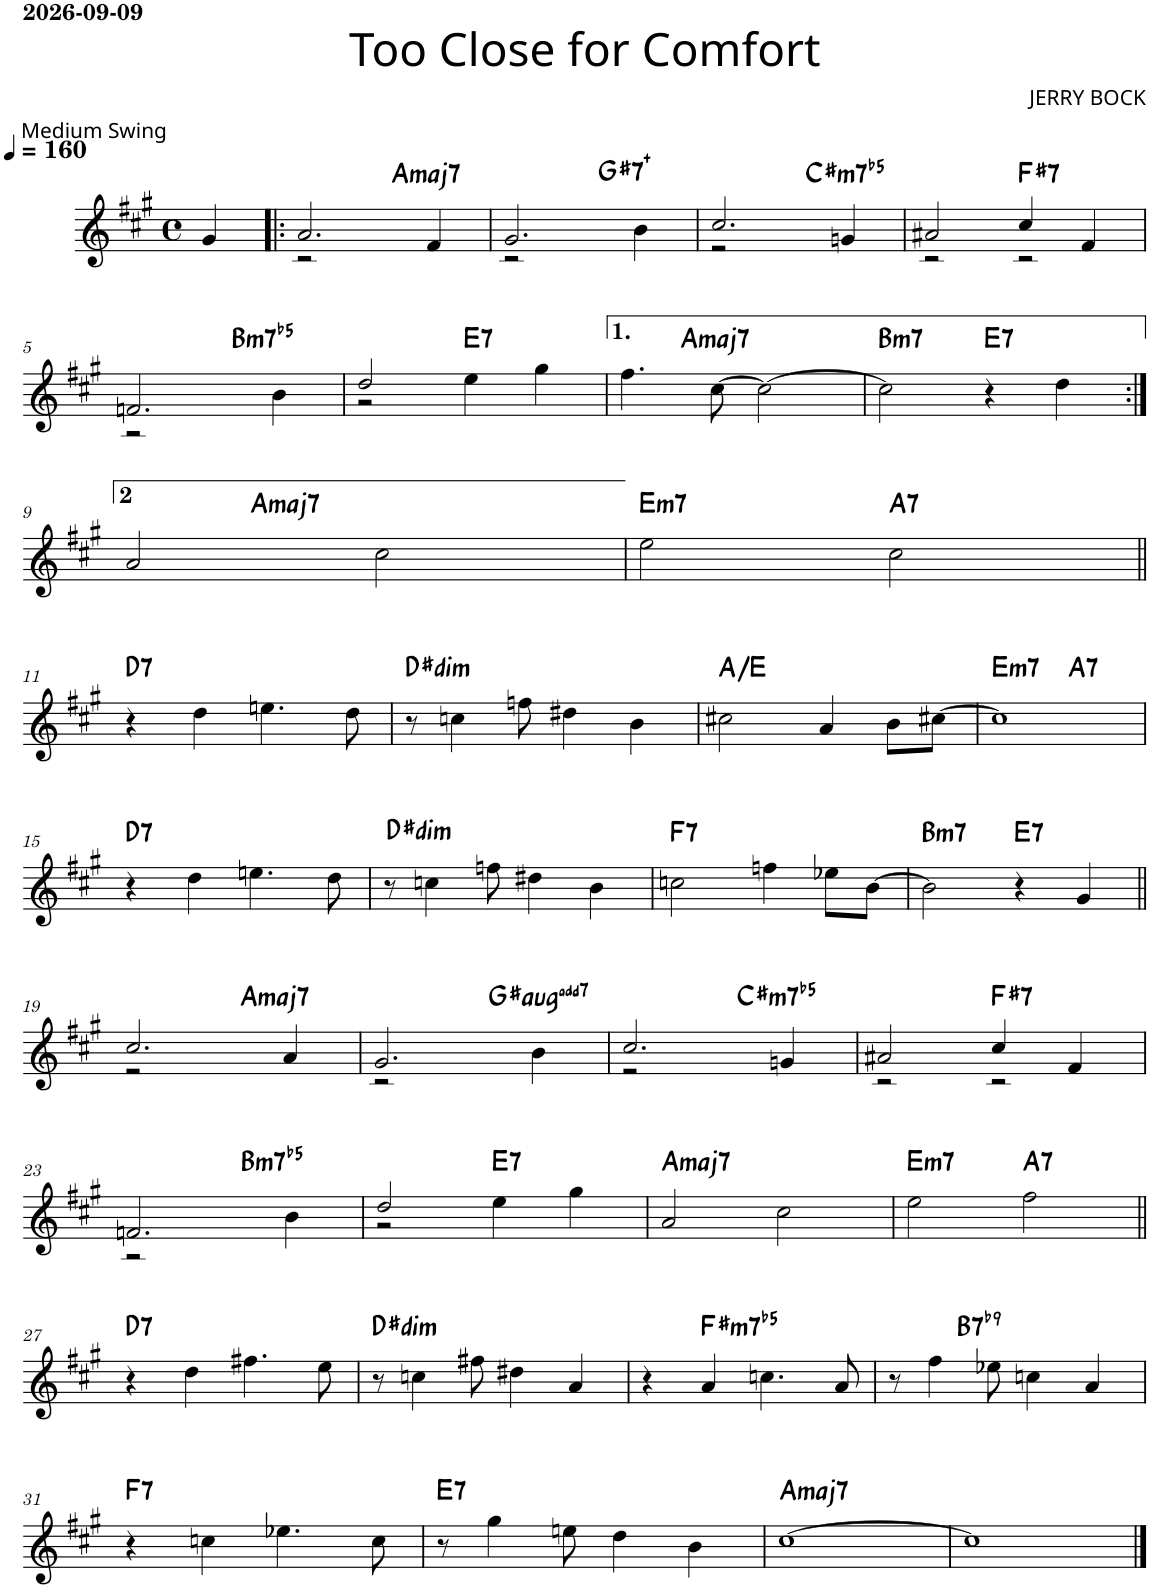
**kern	**harte
*part1	*part1
*staff1	*
*I"Bari Sax	*
*I'Bar Sax	*
*clefG2	*
*Trd12c21	*
*k[f#c#g#]	*
*A:	*
*M4/4	*
*met(c)	*
=	=
4g#/	.
=1!|:	=1!|:
*^	*
2.a/	2r	.
!	!	!LO:H:kt=maj7
.	2ryy	A:maj7
4f#/	.	.
=2	=2	=2
2.g#/	2r	.
!	!	!LO:H:kt=7+
.	2ryy	G#:aug(b7)
4b\	.	.
=3	=3	=3
2.cc#/	2r	.
!	!	!LO:H:kt=m7b5
.	2ryy	C#:hdim7
4gn/	.	.
=4	=4	=4
2a#X/	2r	.
!	!	!LO:H:kt=7
4cc#/	2r	F#:7
4f#/	.	.
!!LO:LB:g=z	!!
=5	=5	=5
2.fn/	2r	.
!	!	!LO:H:kt=m7b5
.	2ryy	B:hdim7
4b\	.	.
=6	=6	=6
2dd/	2r	.
!	!	!LO:H:kt=7
4ee\	2ryy	E:7
4gg#\	.	.
=7	=7	=7
4.ff#\	4ryy	.
!	!	!LO:H:kt=maj7
.	2.ryy	A:maj7
[8cc#\	.	.
2cc#\_	.	.
=8	=8	=8
!	!	!LO:H:kt=m7
*v	*v	*
2cc#\]	B:min7
!	!LO:H:kt=7
4r	E:7
4dd\	.
!!LO:LB:g=z
=9:|!	=9:|!
*^	*
2a/	4ryy	.
!	!	!LO:H:kt=maj7
.	2.ryy	A:maj7
2cc#\	.	.
=10	=10	=10
!	!	!LO:H:kt=m7
*v	*v	*
2ee\	E:min7
!	!LO:H:kt=7
2cc#\	A:7
!!LO:LB:g=z
=11||	=11||
!	!LO:H:kt=7
4r	D:7
4dd\	.
4.een\	.
8dd\	.
=12	=12
!	!LO:H:kt=dim
8r	D#:dim
4ccn\	.
8ffn\	.
4dd#X\	.
4b\	.
=13	=13
2cc#X\	A:maj/5
4a/	.
8b\L	.
[8cc#X\J	.
=14	=14
!	!LO:H:kt=m7
*^	*
1cc#]	2ryy	E:min7
!	!	!LO:H:kt=7
.	2ryy	A:7
!!LO:LB:g=z	!!
=15	=15	=15
!	!	!LO:H:kt=7
*v	*v	*
4r	D:7
4dd\	.
4.een\	.
8dd\	.
=16	=16
!	!LO:H:kt=dim
8r	D#:dim
4ccn\	.
8ffn\	.
4dd#X\	.
4b\	.
=17	=17
!	!LO:H:kt=7
2ccn\	F:7
4ffn\	.
8ee-X\L	.
[8b\J	.
=18	=18
!	!LO:H:kt=m7
2b\]	B:min7
!	!LO:H:kt=7
4r	E:7
4g#/	.
!!LO:LB:g=z
=19||	=19||
*^	*
2.cc#/	2r	.
!	!	!LO:H:kt=maj7
.	2ryy	A:maj7
4a/	.	.
=20	=20	=20
2.g#/	2r	.
!	!	!LO:H:kt=aug
.	2ryy	G#:aug(7)
4b\	.	.
=21	=21	=21
2.cc#/	2r	.
!	!	!LO:H:kt=m7b5
.	2ryy	C#:hdim7
4gn/	.	.
=22	=22	=22
2a#X/	2r	.
!	!	!LO:H:kt=7
4cc#/	2r	F#:7
4f#/	.	.
!!LO:LB:g=z	!!
=23	=23	=23
2.fn/	2r	.
!	!	!LO:H:kt=m7b5
.	2ryy	B:hdim7
4b\	.	.
=24	=24	=24
2dd/	2r	.
!	!	!LO:H:kt=7
4ee\	2ryy	E:7
4gg#\	.	.
*v	*v	*
=25	=25
!	!LO:H:kt=maj7
2a/	A:maj7
2cc#\	.
=26	=26
!	!LO:H:kt=m7
2ee\	E:min7
!	!LO:H:kt=7
2ff#\	A:7
!!LO:LB:g=z
=27||	=27||
!	!LO:H:kt=7
4r	D:7
4dd\	.
4.ff#X\	.
8ee\	.
=28	=28
!	!LO:H:kt=dim
8r	D#:dim
4ccn\	.
8ff#X\	.
4dd#X\	.
4a/	.
=29	=29
4r	.
!	!LO:H:kt=m7b5
4a/	F#:hdim7
4.ccn\	.
8a/	.
=30	=30
*^	*
8r	4ryy	.
4ff#\	.	.
!	!	!LO:H:kt=7
.	2.ryy	B:7(b9)
8ee-X\	.	.
4ccn\	.	.
4a/	.	.
!!LO:LB:g=z	!!
=31	=31	=31
!	!	!LO:H:kt=7
*v	*v	*
4r	F:7
4ccn\	.
4.ee-X\	.
8cc\	.
=32	=32
!	!LO:H:kt=7
8r	E:7
4gg#\	.
8een\	.
4dd\	.
4b\	.
=33	=33
!	!LO:H:kt=maj7
[1cc#	A:maj7
=34	=34
1cc#]	.
==	==
*-	*-
